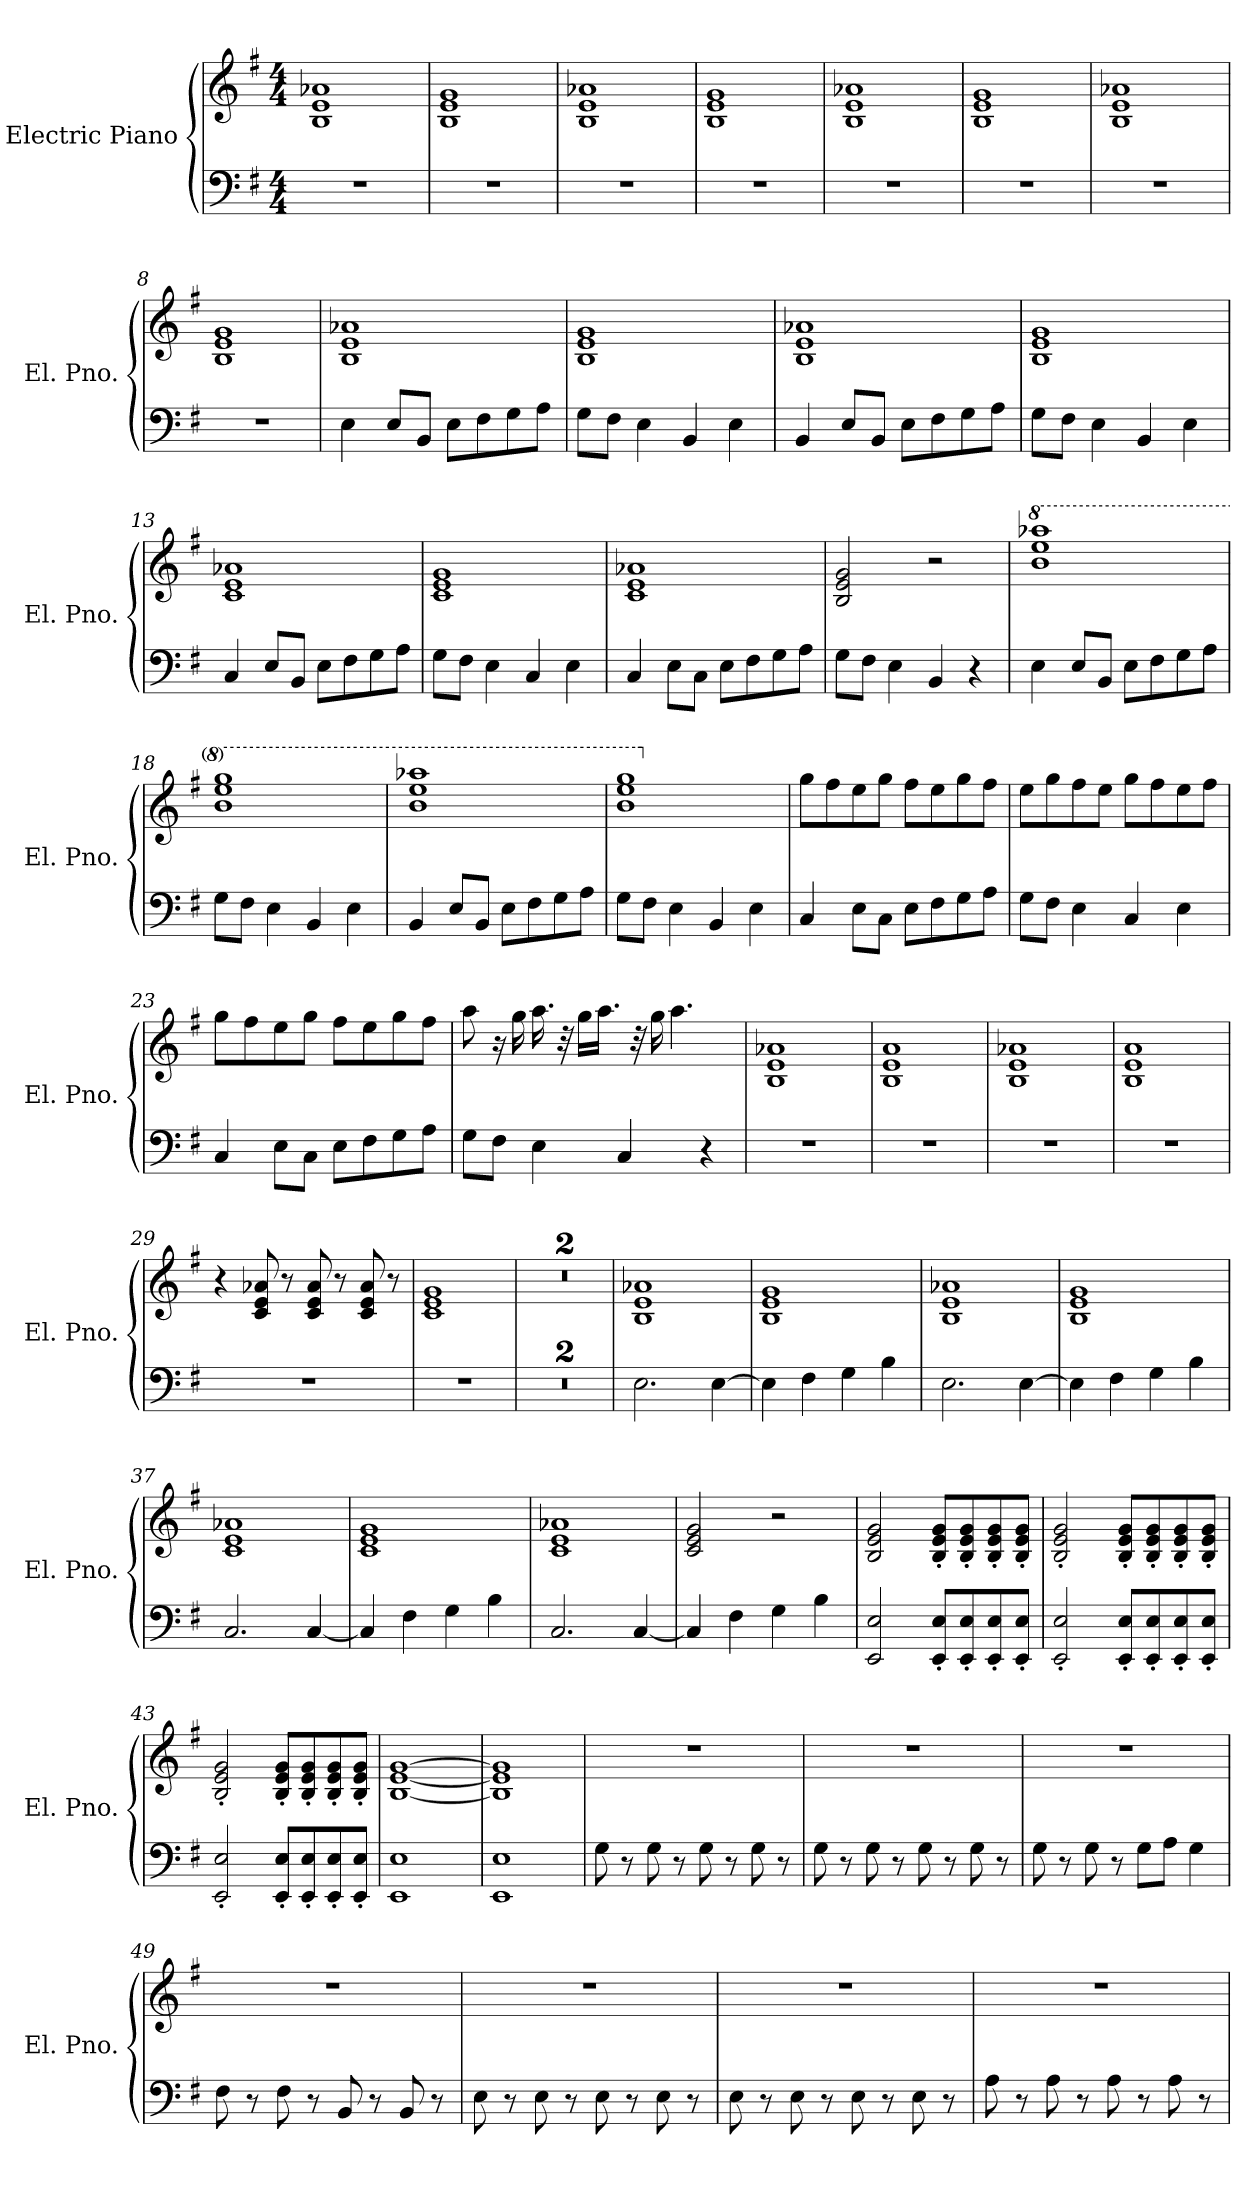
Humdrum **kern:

**kern	**kern
*part1	*part1
*staff2	*staff1
*I"Electric Piano	*
*I'El. Pno.	*
*clefF4	*clefG2
*k[f#]	*k[f#]
*M4/4	*M4/4
*MM150	*MM150
=1	=1
1r	1B 1e 1a-X
=2	=2
1r	1B 1e 1g
=3	=3
1r	1B 1e 1a-X
=4	=4
1r	1B 1e 1g
=5	=5
1r	1B 1e 1a-X
=6	=6
1r	1B 1e 1g
=7	=7
1r	1B 1e 1a-X
=8	=8
1r	1B 1e 1g
=9	=9
4E\	1B 1e 1a-X
8E/L	.
8BB/J	.
8E\L	.
8F#\	.
8G\	.
8A\J	.
=10	=10
8G\L	1B 1e 1g
8F#\J	.
4E\	.
4BB/	.
4E\	.
!!LO:LB:g=z
=11	=11
4BB/	1B 1e 1a-X
8E/L	.
8BB/J	.
8E\L	.
8F#\	.
8G\	.
8A\J	.
=12	=12
8G\L	1B 1e 1g
8F#\J	.
4E\	.
4BB/	.
4E\	.
=13	=13
4C/	1c 1e 1a-X
8E/L	.
8BB/J	.
8E\L	.
8F#\	.
8G\	.
8A\J	.
=14	=14
8G\L	1c 1e 1g
8F#\J	.
4E\	.
4C/	.
4E\	.
=15	=15
4C/	1c 1e 1a-X
8E\L	.
8C\J	.
8E\L	.
8F#\	.
8G\	.
8A\J	.
=16	=16
8G\L	2B/ 2e/ 2g/
8F#\J	.
4E\	.
4BB/	2r
4r	.
!!LO:LB:g=z
=17	=17
*	*8va
4E\	1bb 1eee 1aaa-X
8E/L	.
8BB/J	.
8E\L	.
8F#\	.
8G\	.
8A\J	.
=18	=18
8G\L	1bb 1eee 1ggg
8F#\J	.
4E\	.
4BB/	.
4E\	.
=19	=19
4BB/	1bb 1eee 1aaa-X
8E/L	.
8BB/J	.
8E\L	.
8F#\	.
8G\	.
8A\J	.
=20	=20
8G\L	1bb 1eee 1ggg
8F#\J	.
4E\	.
4BB/	.
4E\	.
=21	=21
*	*X8va
4C/	8gg\L
.	8ff#\
8E\L	8ee\
8C\J	8gg\J
8E\L	8ff#\L
8F#\	8ee\
8G\	8gg\
8A\J	8ff#\J
!!LO:LB:g=z
=22	=22
8G\L	8ee\L
8F#\J	8gg\
4E\	8ff#\
.	8ee\J
4C/	8gg\L
.	8ff#\
4E\	8ee\
.	8ff#\J
=23	=23
4C/	8gg\L
.	8ff#\
8E\L	8ee\
8C\J	8gg\J
8E\L	8ff#\L
8F#\	8ee\
8G\	8gg\
8A\J	8ff#\J
=24	=24
8G\L	8aa\
8F#\J	16r
.	16gg\
4E\	16.aa\
.	32r
.	16gg\LL
.	16.aa\JJ
4C/	.
.	32r
.	16gg\
.	4.aa\
4r	.
=25	=25
1r	1B 1e 1a-X
=26	=26
1r	1B 1e 1a
=27	=27
1r	1B 1e 1a-X
=28	=28
1r	1B 1e 1a
!!LO:LB:g=z
=29	=29
1r	4r
.	8c/ 8e/ 8a-X/
.	8r
.	8c/ 8e/ 8a-/
.	8r
.	8c/ 8e/ 8a-/
.	8r
=30	=30
1r	1c 1e 1g
=31	=31
1r	1r
=32	=32
1r	1r
=33	=33
2.E\	1B 1e 1a-X
[4E\	.
=34	=34
4E\]	1B 1e 1g
4F#\	.
4G\	.
4B\	.
=35	=35
2.E\	1B 1e 1a-X
[4E\	.
=36	=36
4E\]	1B 1e 1g
4F#\	.
4G\	.
4B\	.
=37	=37
2.C/	1c 1e 1a-X
[4C/	.
=38	=38
4C/]	1c 1e 1g
4F#\	.
4G\	.
4B\	.
!!LO:PB:g=z
=39	=39
2.C/	1c 1e 1a-X
[4C/	.
=40	=40
4C/]	2c/ 2e/ 2g/
4F#\	.
4G\	2r
4B\	.
=41	=41
2EE/ 2E/	2B/ 2e/ 2g/
8EE/' 8E/'L	8B/' 8e/' 8g/'L
8EE/' 8E/'	8B/' 8e/' 8g/'
8EE/' 8E/'	8B/' 8e/' 8g/'
8EE/' 8E/'J	8B/' 8e/' 8g/'J
=42	=42
2EE/' 2E/'	2B/' 2e/' 2g/'
8EE/' 8E/'L	8B/' 8e/' 8g/'L
8EE/' 8E/'	8B/' 8e/' 8g/'
8EE/' 8E/'	8B/' 8e/' 8g/'
8EE/' 8E/'J	8B/' 8e/' 8g/'J
=43	=43
2EE/' 2E/'	2B/' 2e/' 2g/'
8EE/' 8E/'L	8B/' 8e/' 8g/'L
8EE/' 8E/'	8B/' 8e/' 8g/'
8EE/' 8E/'	8B/' 8e/' 8g/'
8EE/' 8E/'J	8B/' 8e/' 8g/'J
=44	=44
1EE 1E	[1B [1e [1g
=45	=45
1EE 1E	1B] 1e] 1g]
!!LO:LB:g=z
=46	=46
8G\	1r
8r	.
8G\	.
8r	.
8G\	.
8r	.
8G\	.
8r	.
=47	=47
8G\	1r
8r	.
8G\	.
8r	.
8G\	.
8r	.
8G\	.
8r	.
=48	=48
8G\	1r
8r	.
8G\	.
8r	.
8G\L	.
8A\J	.
4G\	.
=49	=49
8F#\	1r
8r	.
8F#\	.
8r	.
8BB/	.
8r	.
8BB/	.
8r	.
=50	=50
8E\	1r
8r	.
8E\	.
8r	.
8E\	.
8r	.
8E\	.
8r	.
!!LO:LB:g=z
=51	=51
8E\	1r
8r	.
8E\	.
8r	.
8E\	.
8r	.
8E\	.
8r	.
=52	=52
8A\	1r
8r	.
8A\	.
8r	.
8A\	.
8r	.
8A\	.
8r	.
=	=
*-	*-
